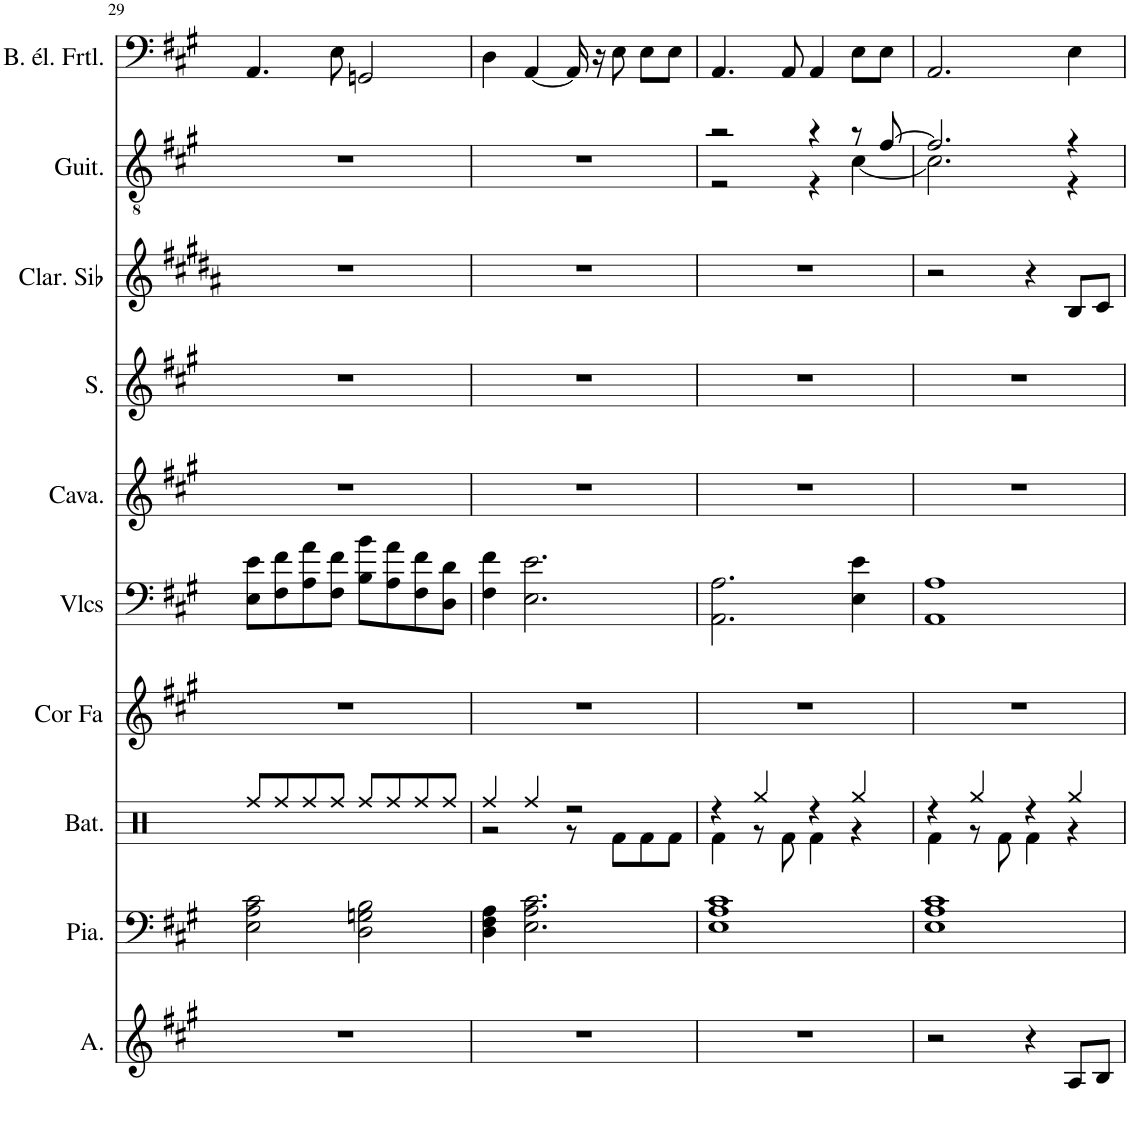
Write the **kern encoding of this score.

**kern	**kern	**kern	**kern	**kern	**kern	**kern	**kern	**kern	**kern
*part10	*part9	*part8	*part7	*part6	*part5	*part4	*part3	*part2	*part1
*staff10	*staff9	*staff8	*staff7	*staff6	*staff5	*staff4	*staff3	*staff2	*staff1
*I"Alto, Choir Aahs	*I"Piano, Bright Acoustic Piano	*I"Batterie, Drums	*I"Cor en Fa, French Horn	*I"Violoncelles, String Ensemble 1	*I"Cavaquinho, Acoustic Guitar (steel)	*I"Soprano, Choir Aahs	*I"Clarinette en Sib	*I"Guitare classique, Acoustic Guitar (nylon)	*I"Basse électrique fretless, Fretless Bass
*I'A.	*I'Pia.	*I'Bat.	*I'Cor Fa	*I'Vlcs	*I'Cava.	*I'S.	*I'Clar. Sib	*I'Guit.	*I'B. él. Frtl.
!!LO:PB:g=z
*clefG2	*clefF4	*clefX	*clefG2	*clefF4	*clefG2	*clefG2	*clefG2	*clefGv2	*clefF4
*	*	*	*Trd4c7	*	*	*	*Trd1c2	*	*Trd7c12
*k[f#c#g#]	*k[f#c#g#]	*k[]	*k[f#c#g#]	*k[f#c#g#]	*k[f#c#g#]	*k[f#c#g#]	*k[f#c#g#d#a#]	*k[f#c#g#]	*k[f#c#g#]
*M4/4	*M4/4	*M4/4	*M4/4	*M4/4	*M4/4	*M4/4	*M4/4	*M4/4	*M4/4
=29	=29	=29	=29	=29	=29	=29	=29	=29	=29
1r	2E\ 2A\ 2c#\	8Rff/L	1r	8E\ 8e\L	1r	1r	1r	1r	4.AA/
.	.	8Rff/	.	8F#\ 8f#\	.	.	.	.	.
.	.	8Rff/	.	8A\ 8a\	.	.	.	.	.
.	.	8Rff/J	.	8F#\ 8f#\J	.	.	.	.	8E\
.	2D\ 2Gn\ 2B\	8Rff/L	.	8B\ 8b\L	.	.	.	.	2GGn/
.	.	8Rff/	.	8A\ 8a\	.	.	.	.	.
.	.	8Rff/	.	8F#\ 8f#\	.	.	.	.	.
.	.	8Rff/J	.	8D\ 8d\J	.	.	.	.	.
=30	=30	=30	=30	=30	=30	=30	=30	=30	=30
*	*	*^	*	*	*	*	*	*	*
1r	4D\ 4F#\ 4A\	4Rff/	2r	1r	4F#\ 4f#\	1r	1r	1r	1r	4D\
.	2.E\ 2.A\ 2.c#\	4Rff/	.	.	2.E\ 2.e\	.	.	.	.	[4AA/
.	.	2r	8r	.	.	.	.	.	.	16AA/]
.	.	.	.	.	.	.	.	.	.	16r
.	.	.	8Rf\L	.	.	.	.	.	.	8E\
.	.	.	8Rf\	.	.	.	.	.	.	8E\L
.	.	.	8Rf\J	.	.	.	.	.	.	8E\J
=31	=31	=31	=31	=31	=31	=31	=31	=31	=31	=31
*	*	*	*	*	*	*	*	*	*^	*
1r	1E 1A 1c#	4r	4Rf\	1r	2.AA\ 2.A\	1r	1r	1r	2r	2r	4.AA/
.	.	4Rgg/	8r	.	.	.	.	.	.	.	.
.	.	.	8Rf\	.	.	.	.	.	.	.	8AA/
.	.	4r	4Rf\	.	.	.	.	.	4r	4r	4AA/
.	.	4Rgg/	4r	.	4E\ 4e\	.	.	.	8r	[4c#\	8E\L
.	.	.	.	.	.	.	.	.	[8f#/	.	8E\J
=32	=32	=32	=32	=32	=32	=32	=32	=32	=32	=32	=32
2r	1E 1A 1c#	4r	4Rf\	1r	1AA 1A	1r	1r	2r	2.f#/]	2.c#\]	2.AA/
.	.	4Rgg/	8r	.	.	.	.	.	.	.	.
.	.	.	8Rf\	.	.	.	.	.	.	.	.
4r	.	4r	4Rf\	.	.	.	.	4r	.	.	.
8A/L	.	4Rgg/	4r	.	.	.	.	8B/L	4r	4r	4E\
8B/J	.	.	.	.	.	.	.	8c#/J	.	.	.
*	*	*v	*v	*	*	*	*	*	*v	*v	*
=	=	=	=	=	=	=	=	=	=
*-	*-	*-	*-	*-	*-	*-	*-	*-	*-
